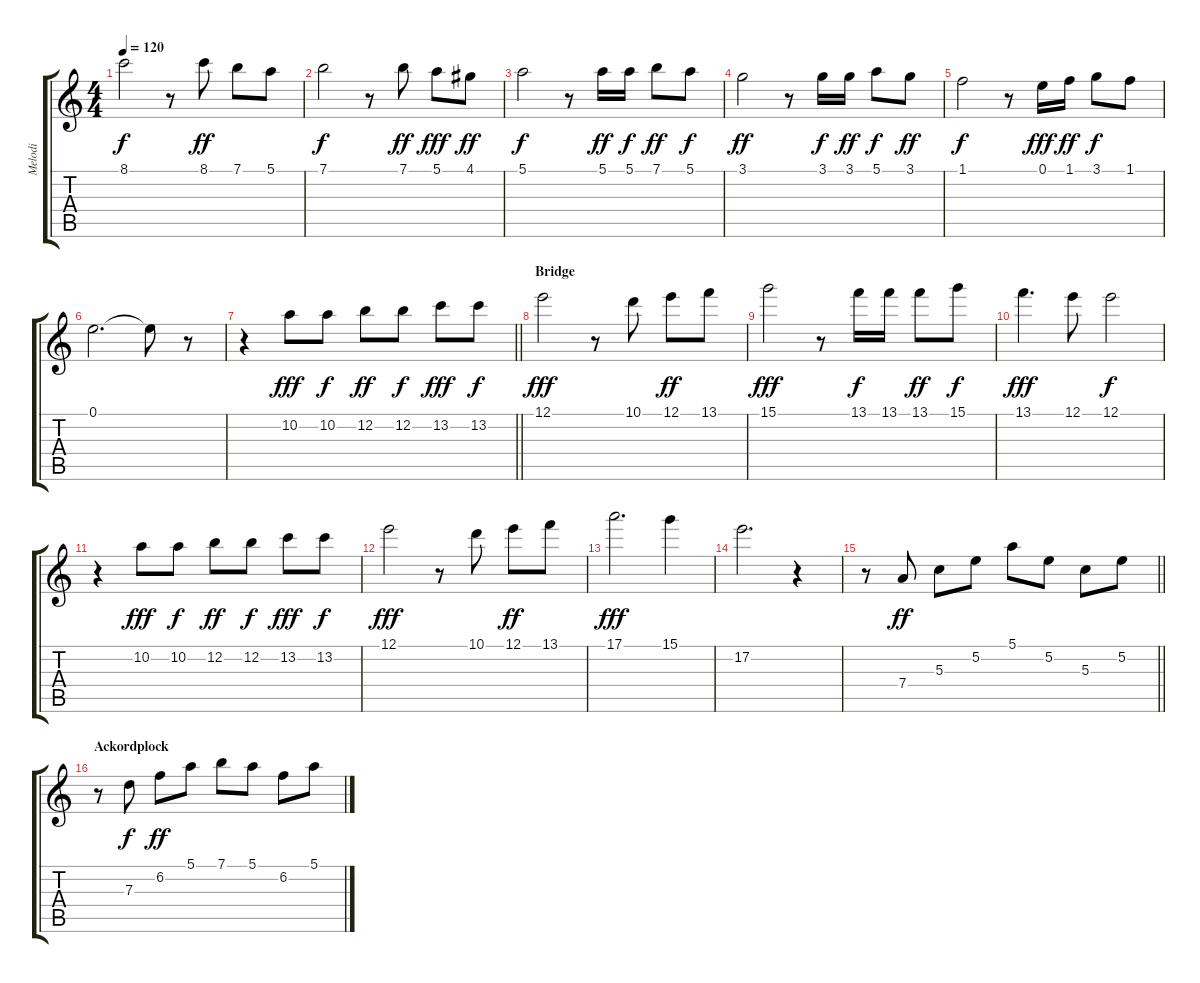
\track ("Melodi" "Melodi") {instrument acousticguitarsteel}
\staff {score tabs}
\tuning (E4 B3 G3 D3 A2 E2) {hide}
\ts (4 4)
\tempo 120
\clef g2
\ks aminor
8.1.2{dy f} r.8 8.1.8{dy ff} 7.1.8 5.1.8 |
7.1.2{dy f} r.8 7.1.8{dy ff} 5.1.8{dy fff} 4.1.8{dy ff} |
5.1.2{dy f} r.8 5.1.16{dy ff} 5.1.16{dy f} 7.1.8{dy ff} 5.1.8{dy f} |
3.1.2{dy ff} r.8 3.1.16{dy f} 3.1.16{dy ff} 5.1.8{dy f} 3.1.8{dy ff} |
1.1.2{dy f} r.8 0.1.16{dy fff} 1.1.16{dy ff} 3.1.8{dy f} 1.1.8 |
0.1.2{d} 0.1{t}.8 r.8 |
\barLineRight lightlight
r.4 10.2.8{dy fff} 10.2.8{dy f} 12.2.8{dy ff} 12.2.8{dy f} 13.2.8{dy fff} 13.2.8{dy f} |
\section ("" "Bridge")
12.1.2{dy fff} r.8 10.1.8 12.1.8{dy ff} 13.1.8 |
15.1.2{dy fff} r.8 13.1.16{dy f} 13.1.16 13.1.8{dy ff} 15.1.8{dy f} |
13.1.4{d dy fff} 12.1.8 12.1.2{dy f} |
r.4 10.2.8{dy fff} 10.2.8{dy f} 12.2.8{dy ff} 12.2.8{dy f} 13.2.8{dy fff} 13.2.8{dy f} |
12.1.2{dy fff} r.8 10.1.8 12.1.8{dy ff} 13.1.8 |
17.1.2{d dy fff} 15.1.4 |
17.2.2{d} r.4 |
\barLineRight lightlight
r.8 7.4.8{dy ff} 5.3.8 5.2.8 5.1.8 5.2.8 5.3.8 5.2.8 |
\section ("" "Ackordplock")
r.8 7.3.8{dy f} 6.2.8{dy ff} 5.1.8 7.1.8 5.1.8 6.2.8 5.1.8
